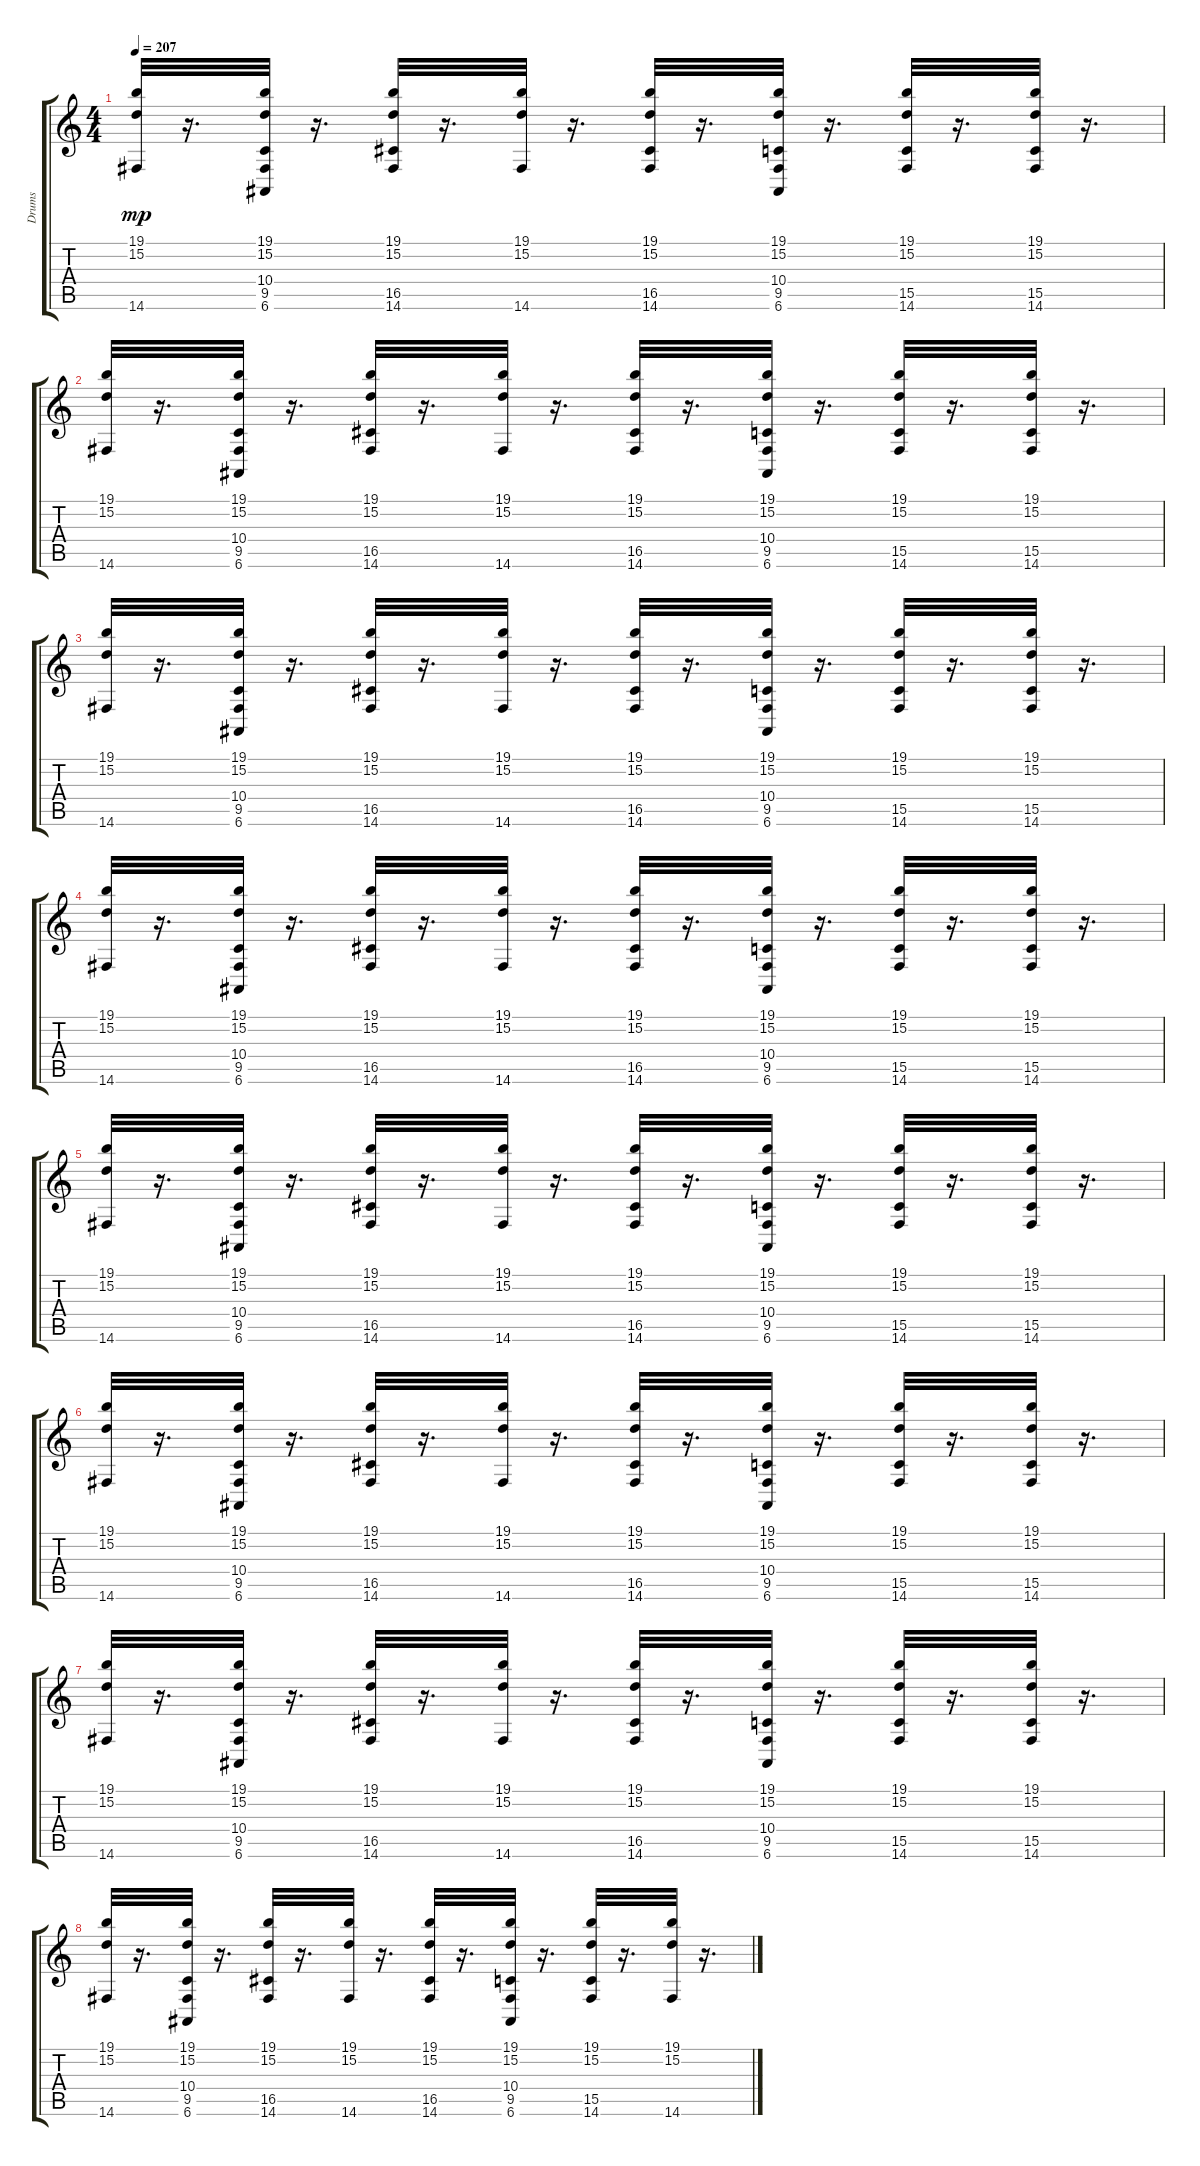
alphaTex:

\track ("Drums" "Drums") {instrument melodictom}
\staff {score tabs}
\tuning (E4 B3 G3 D3 A2 E2) {hide}
\ts (4 4)
\tempo 207
\clef g2
\ks c
(19.1 15.2 14.6).32{dy mp} r.16{d} (19.1 15.2 10.4 9.5 6.6).32 r.16{d} (19.1 15.2 16.5 14.6).32 r.16{d} (19.1 15.2 14.6).32 r.16{d} (19.1 15.2 16.5 14.6).32 r.16{d} (19.1 15.2 10.4 9.5 6.6).32 r.16{d} (19.1 15.2 15.5 14.6).32 r.16{d} (19.1 15.2 15.5 14.6).32 r.16{d} |
(19.1 15.2 14.6).32 r.16{d} (19.1 15.2 10.4 9.5 6.6).32 r.16{d} (19.1 15.2 16.5 14.6).32 r.16{d} (19.1 15.2 14.6).32 r.16{d} (19.1 15.2 16.5 14.6).32 r.16{d} (19.1 15.2 10.4 9.5 6.6).32 r.16{d} (19.1 15.2 15.5 14.6).32 r.16{d} (19.1 15.2 15.5 14.6).32 r.16{d} |
(19.1 15.2 14.6).32 r.16{d} (19.1 15.2 10.4 9.5 6.6).32 r.16{d} (19.1 15.2 16.5 14.6).32 r.16{d} (19.1 15.2 14.6).32 r.16{d} (19.1 15.2 16.5 14.6).32 r.16{d} (19.1 15.2 10.4 9.5 6.6).32 r.16{d} (19.1 15.2 15.5 14.6).32 r.16{d} (19.1 15.2 15.5 14.6).32 r.16{d} |
(19.1 15.2 14.6).32 r.16{d} (19.1 15.2 10.4 9.5 6.6).32 r.16{d} (19.1 15.2 16.5 14.6).32 r.16{d} (19.1 15.2 14.6).32 r.16{d} (19.1 15.2 16.5 14.6).32 r.16{d} (19.1 15.2 10.4 9.5 6.6).32 r.16{d} (19.1 15.2 15.5 14.6).32 r.16{d} (19.1 15.2 15.5 14.6).32 r.16{d} |
(19.1 15.2 14.6).32 r.16{d} (19.1 15.2 10.4 9.5 6.6).32 r.16{d} (19.1 15.2 16.5 14.6).32 r.16{d} (19.1 15.2 14.6).32 r.16{d} (19.1 15.2 16.5 14.6).32 r.16{d} (19.1 15.2 10.4 9.5 6.6).32 r.16{d} (19.1 15.2 15.5 14.6).32 r.16{d} (19.1 15.2 15.5 14.6).32 r.16{d} |
(19.1 15.2 14.6).32 r.16{d} (19.1 15.2 10.4 9.5 6.6).32 r.16{d} (19.1 15.2 16.5 14.6).32 r.16{d} (19.1 15.2 14.6).32 r.16{d} (19.1 15.2 16.5 14.6).32 r.16{d} (19.1 15.2 10.4 9.5 6.6).32 r.16{d} (19.1 15.2 15.5 14.6).32 r.16{d} (19.1 15.2 15.5 14.6).32 r.16{d} |
(19.1 15.2 14.6).32 r.16{d} (19.1 15.2 10.4 9.5 6.6).32 r.16{d} (19.1 15.2 16.5 14.6).32 r.16{d} (19.1 15.2 14.6).32 r.16{d} (19.1 15.2 16.5 14.6).32 r.16{d} (19.1 15.2 10.4 9.5 6.6).32 r.16{d} (19.1 15.2 15.5 14.6).32 r.16{d} (19.1 15.2 15.5 14.6).32 r.16{d} |
(19.1 15.2 14.6).32 r.16{d} (19.1 15.2 10.4 9.5 6.6).32 r.16{d} (19.1 15.2 16.5 14.6).32 r.16{d} (19.1 15.2 14.6).32 r.16{d} (19.1 15.2 16.5 14.6).32 r.16{d} (19.1 15.2 10.4 9.5 6.6).32 r.16{d} (19.1 15.2 15.5 14.6).32 r.16{d} (19.1 15.2 14.6).32 r.16{d}
